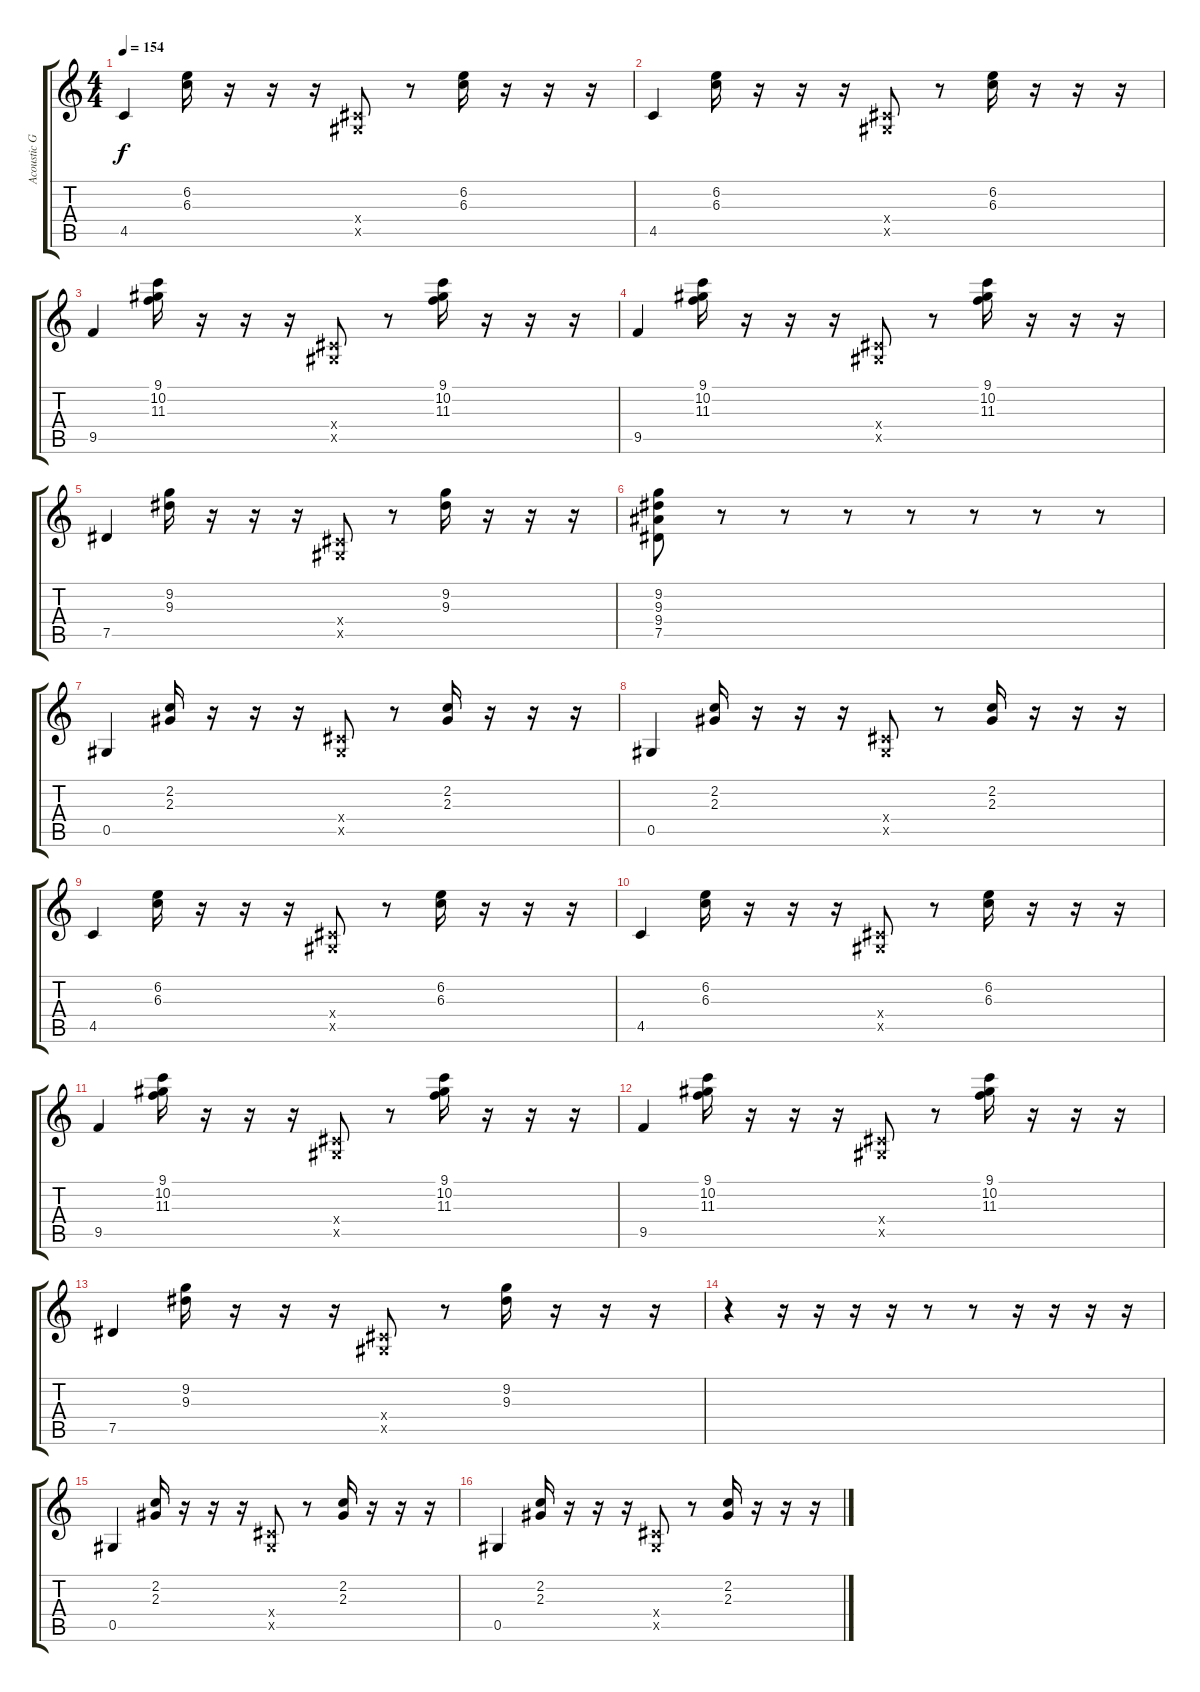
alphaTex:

\track ("Acoustic Guitar" "Acoustic G") {instrument acousticguitarsteel}
\staff {score tabs}
\tuning (Eb4 Bb3 Gb3 Db3 Ab2 Db2) {hide}
\ts (4 4)
\tempo 154
\clef g2
\ks c
4.5.4{dy f} (6.2 6.3).16 r.16 r.16 r.16 (0.4{x} 0.5{x}).8 r.8 (6.2 6.3).16 r.16 r.16 r.16 |
4.5.4 (6.2 6.3).16 r.16 r.16 r.16 (0.4{x} 0.5{x}).8 r.8 (6.2 6.3).16 r.16 r.16 r.16 |
9.5.4 (9.1 10.2 11.3).16 r.16 r.16 r.16 (0.4{x} 0.5{x}).8 r.8 (9.1 10.2 11.3).16 r.16 r.16 r.16 |
9.5.4 (9.1 10.2 11.3).16 r.16 r.16 r.16 (0.4{x} 0.5{x}).8 r.8 (9.1 10.2 11.3).16 r.16 r.16 r.16 |
7.5.4 (9.2 9.3).16 r.16 r.16 r.16 (0.4{x} 0.5{x}).8 r.8 (9.2 9.3).16 r.16 r.16 r.16 |
(9.2 9.3 9.4 7.5).8 r.8 r.8 r.8 r.8 r.8 r.8 r.8 |
0.5.4 (2.2 2.3).16 r.16 r.16 r.16 (0.4{x} 0.5{x}).8 r.8 (2.2 2.3).16 r.16 r.16 r.16 |
0.5.4 (2.2 2.3).16 r.16 r.16 r.16 (0.4{x} 0.5{x}).8 r.8 (2.2 2.3).16 r.16 r.16 r.16 |
4.5.4 (6.2 6.3).16 r.16 r.16 r.16 (0.4{x} 0.5{x}).8 r.8 (6.2 6.3).16 r.16 r.16 r.16 |
4.5.4 (6.2 6.3).16 r.16 r.16 r.16 (0.4{x} 0.5{x}).8 r.8 (6.2 6.3).16 r.16 r.16 r.16 |
9.5.4 (9.1 10.2 11.3).16 r.16 r.16 r.16 (0.4{x} 0.5{x}).8 r.8 (9.1 10.2 11.3).16 r.16 r.16 r.16 |
9.5.4 (9.1 10.2 11.3).16 r.16 r.16 r.16 (0.4{x} 0.5{x}).8 r.8 (9.1 10.2 11.3).16 r.16 r.16 r.16 |
7.5.4 (9.2 9.3).16 r.16 r.16 r.16 (0.4{x} 0.5{x}).8 r.8 (9.2 9.3).16 r.16 r.16 r.16 |
r.4 r.16 r.16 r.16 r.16 r.8 r.8 r.16 r.16 r.16 r.16 |
0.5.4 (2.2 2.3).16 r.16 r.16 r.16 (0.4{x} 0.5{x}).8 r.8 (2.2 2.3).16 r.16 r.16 r.16 |
0.5.4 (2.2 2.3).16 r.16 r.16 r.16 (0.4{x} 0.5{x}).8 r.8 (2.2 2.3).16 r.16 r.16 r.16
